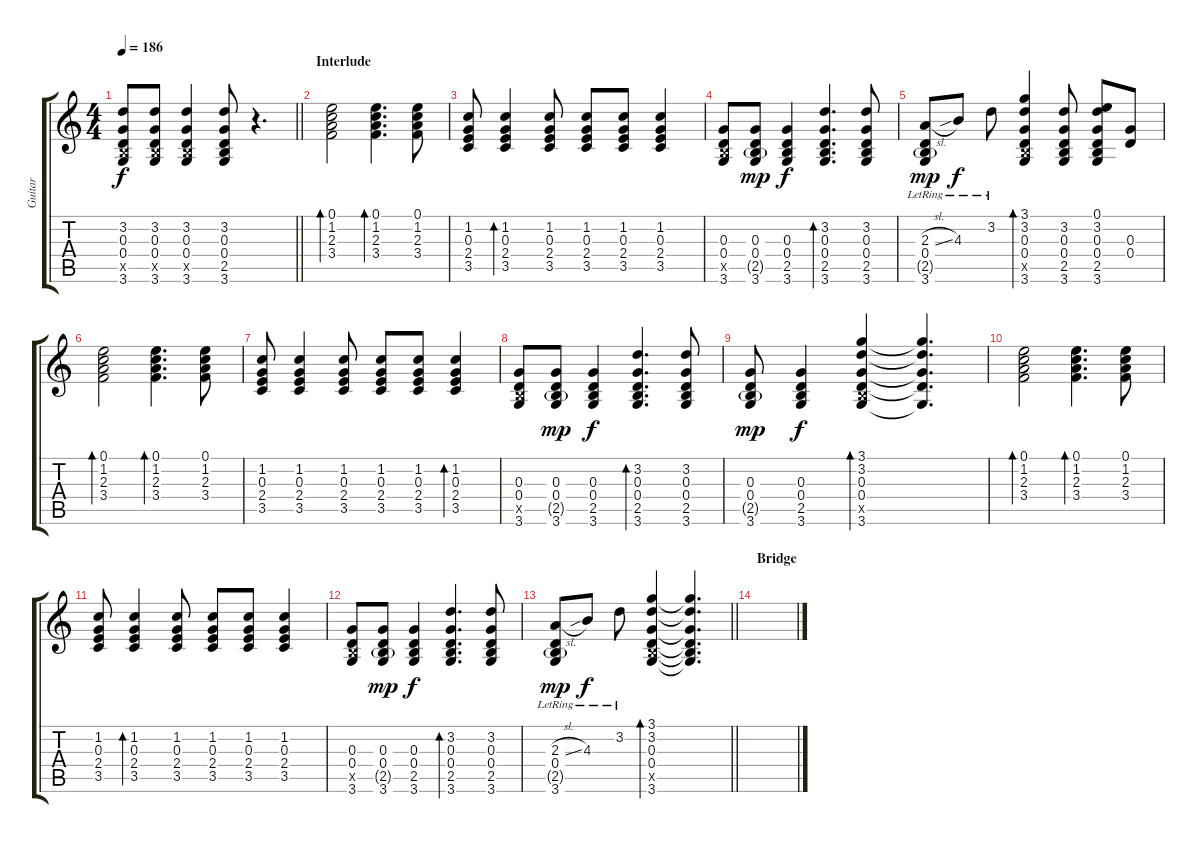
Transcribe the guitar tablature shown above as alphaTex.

\track ("Guitar" "Guitar") {instrument acousticguitarsteel}
\staff {score tabs}
\tuning (E4 B3 G3 D3 A2 E2) {hide}
\ts (4 4)
\tempo 186
\clef g2
\barLineRight lightlight
\ks c
(3.2 0.3 0.4 2.5{x} 3.6).8{dy f} (3.2 0.3 0.4 2.5{x} 3.6).8 (3.2 0.3 0.4 2.5{x} 3.6).4 (3.2 0.3 0.4 2.5 3.6).8 r.4{d} |
\section ("" "Interlude")
(0.1 1.2 2.3 3.4).2{bd 60} (0.1 1.2 2.3 3.4).4{d bd 60} (0.1 1.2 2.3 3.4).8 |
(1.2 0.3 2.4 3.5).8 (1.2 0.3 2.4 3.5).4{bd 120} (1.2 0.3 2.4 3.5).8 (1.2 0.3 2.4 3.5).8 (1.2 0.3 2.4 3.5).8 (1.2 0.3 2.4 3.5).4 |
(0.3 0.4 2.5{x} 3.6).8 (0.3 0.4 2.5{g} 3.6).8{dy mp} (0.3 0.4 2.5 3.6).4{dy f} (3.2 0.3 0.4 2.5 3.6).4{d bd 120} (3.2 0.3 0.4 2.5 3.6).8 |
(2.3{sl lr} 0.4{lr} 2.5{g lr} 3.6{lr}).8{dy mp} 4.3{lr}.8{dy f} 3.2{lr}.8 (3.1 3.2 0.3 0.4 2.5{x} 3.6).4{bd 60} (3.2 0.3 0.4 2.5 3.6).8 (0.1 3.2 0.3 0.4 2.5 3.6).8 (0.3 0.4).8 |
(0.1 1.2 2.3 3.4).2{bd 60} (0.1 1.2 2.3 3.4).4{d bd 60} (0.1 1.2 2.3 3.4).8 |
(1.2 0.3 2.4 3.5).8 (1.2 0.3 2.4 3.5).4 (1.2 0.3 2.4 3.5).8 (1.2 0.3 2.4 3.5).8 (1.2 0.3 2.4 3.5).8 (1.2 0.3 2.4 3.5).4{bd 60} |
(0.3 0.4 2.5{x} 3.6).8 (0.3 0.4 2.5{g} 3.6).8{dy mp} (0.3 0.4 2.5 3.6).4{dy f} (3.2 0.3 0.4 2.5 3.6).4{d bd 120} (3.2 0.3 0.4 2.5 3.6).8 |
(0.3 0.4 2.5{g} 3.6).8{dy mp} (0.3 0.4 2.5 3.6).4{dy f} (3.1 3.2 0.3 0.4 2.5{x} 3.6).4{bd 60} (3.1{t} 3.2{t} 0.3{t} 0.4{t} 3.6{t}).4{d} |
(0.1 1.2 2.3 3.4).2{bd 60} (0.1 1.2 2.3 3.4).4{d bd 60} (0.1 1.2 2.3 3.4).8 |
(1.2 0.3 2.4 3.5).8 (1.2 0.3 2.4 3.5).4{bd 120} (1.2 0.3 2.4 3.5).8 (1.2 0.3 2.4 3.5).8 (1.2 0.3 2.4 3.5).8 (1.2 0.3 2.4 3.5).4 |
(0.3 0.4 2.5{x} 3.6).8 (0.3 0.4 2.5{g} 3.6).8{dy mp} (0.3 0.4 2.5 3.6).4{dy f} (3.2 0.3 0.4 2.5 3.6).4{d bd 120} (3.2 0.3 0.4 2.5 3.6).8 |
\barLineRight lightlight
(2.3{sl lr} 0.4{lr} 2.5{g lr} 3.6{lr}).8{dy mp} 4.3{lr}.8{dy f} 3.2{lr}.8 (3.1 3.2 0.3 0.4 2.5{x} 3.6).4{bd 60} (3.1{t} 3.2{t} 0.3{t} 0.4{t} 2.5{t} 3.6{t}).4{d} |
\section ("" "Bridge")
